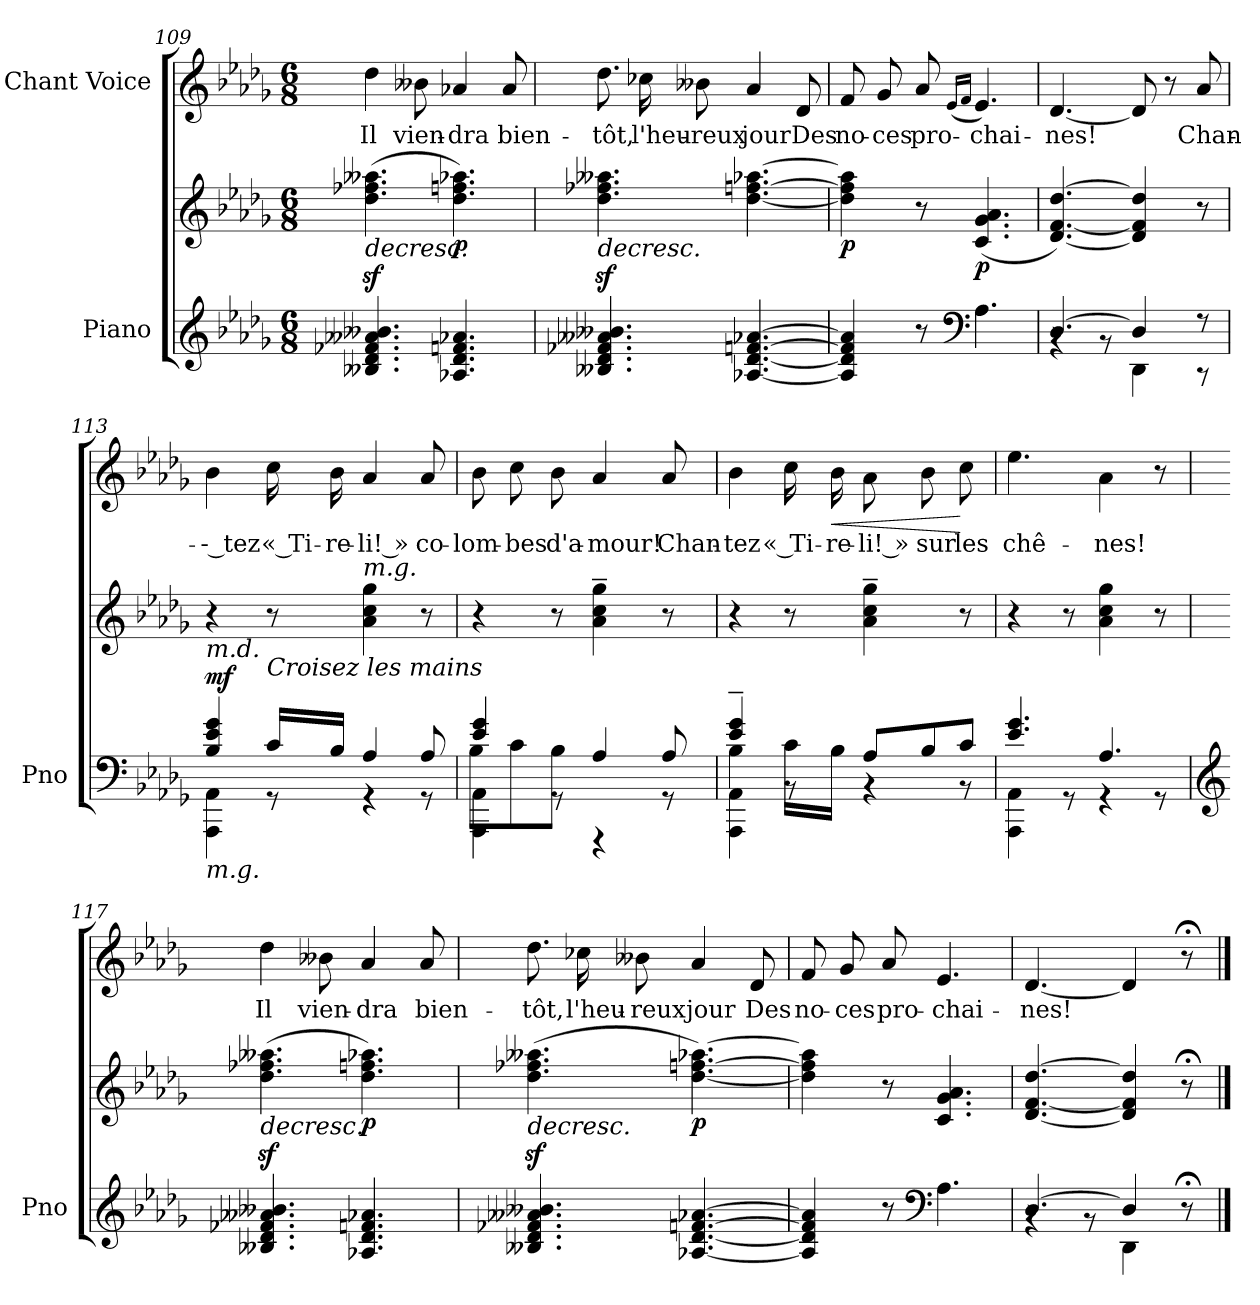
**kern	**kern	**dynam	**kern	**text	**dynam
*part2	*part2	*part2	*part1	*part1	*part1
*staff3	*staff2	*staff2/3	*staff1	*staff1	*staff1
*I"Piano	*	*	*I"Chant Voice	*	*
*I'Pno	*	*	*	*	*
!!LO:LB:g=z
*clefG2	*clefG2	*	*clefG2	*	*
*k[b-e-a-d-g-]	*k[b-e-a-d-g-]	*	*k[b-e-a-d-g-]	*	*
*M6/8	*M6/8	*	*M6/8	*	*
=109	=109	=109	=109	=109	=109
!	!	!LO:HP:b	!	!LO:LY:b	!
4.B--X/ 4.d-/ 4.f-X/ 4.a--X/ 4.b--X/	(>4.dd-\z< 4.ff-X\z< 4.aa--X\z<	>	4dd-\	Il	.
!	!	!	!	!LO:LY:b	!
.	.	.	8b--X\	vien-	.
!	!	!LO:DY:b	!	!LO:LY:b	!
4.A-X/ 4.d-/ 4.fn/ 4.a-X/	4.dd-\ 4.ffn\ 4.aa-X\)	p	4a-X/	-dra	.
!	!	!	!	!LO:LY:b	!
.	.	.	8a-/	bien-	.
.	.	]	.	.	.
=110	=110	=110	=110	=110	=110
!	!	!LO:HP:b	!	!LO:LY:b	!
4.B--X/ 4.d-/ 4.f-X/ 4.a--X/ 4.b--X/	4.dd-\z< 4.ff-X\z< 4.aa--X\z<	>	8.dd-\	-tôt,	.
!	!	!	!	!LO:LY:b	!
.	.	.	16cc-X\	l'heu-	.
!	!	!	!	!LO:LY:b	!
.	.	.	8b--X\	-reux	.
!	!	!	!	!LO:LY:b	!
[4.A-X/ [4.d-/ [4.fn/ [4.a-X/	[4.dd-\ [4.ffn\ [4.aa-X\	.	4a-/	jour	.
!	!	!	!	!LO:LY:b	!
.	.	.	8d-/	Des	.
=111	=111	=111	=111	=111	=111
!	!	!LO:DY:b	!	!LO:LY:b	!
4A-/] 4d-/] 4f/] 4a-/]	4dd-\] 4ff\] 4aa-\]	p	8f/	no-	.
!	!	!	!	!LO:LY:b	!
.	.	.	8g-/	-ces	.
!	!	!	!	!LO:LY:b	!
8r	8r	]	8a-/	pro-	.
*clefF4	*	*	*	*	*
.	.	.	(<16qe-/LL	.	.
.	.	.	16qf/JJ	.	.
!	!	!LO:DY:b	!	!LO:LY:b	!
4.A-\	(>4.c/ 4.g-/ 4.a-/	p	4.e-/)	-chai-	.
=112	=112	=112	=112	=112	=112
*^	*	*	*	*	*
!	!	!	!	!	!LO:LY:b	!
[4.D-/	4rBB	[4.d-/ [4.f/ [4.dd-/)	.	[4.d-/	-nes!	.
.	8rBB	.	.	.	.	.
4D-/]	4DD-\	4d-/] 4f/] 4dd-/]	.	8d-/]	.	.
.	.	.	.	8r	.	.
!	!	!	!	!	!LO:LY:b	!LO:DY:a
!	!	!	!	!	!	!LO:DY:n=1:a
8r	8r	8r	.	8a-/	Chan-	other-dynamics f
!!LO:LB:g=z
=113	=113	=113	=113	=113	=113	=113
!LO:TX:b:i:t=m.g.	!	!	!	!	!	!
!LO:TX:a:i:t=m.d.	!	!	!	!	!	!
!	!	!	!LO:DY:a=2	!	!LO:LY:b	!
4B-/ 4e-/ 4g-/	4AAA-\ 4AA-\	4r	mf	4b-\	-- tez	.
!	!	!LO:TX:b:i:t=Croisez les mains	!	!	!	!
!	!	!	!	!	!LO:LY:b	!
16c/LL	8r	8r	.	16cc\	« Ti-	.
!	!	!	!	!	!LO:LY:b	!
16B-/JJ	.	.	.	16b-\	-re-	.
!	!	!LO:TX:a:i:t=m.g.	!	!	!	!
!	!	!	!	!	!LO:LY:b	!
4A-/	4r	4a-\ 4cc\ 4gg-\	.	4a-/	-li! »	.
!	!	!	!	!	!LO:LY:b	!
8A-/	8r	8r	.	8a-/	co-	.
=114	=114	=114	=114	=114	=114	=114
*	*^	*	*	*	*	*
!	!	!	!	!	!	!LO:LY:b	!
4e-/ 4g-/	4AAA-\ 4AA-\	8B-\L	4r	.	8b-\	-lom-	.
!	!	!	!	!	!	!LO:LY:b	!
.	.	8c\	.	.	8cc\	-bes	.
!	!	!	!	!	!	!LO:LY:b	!
8rcyy	8rGG	8B-\J	8r	.	8b-\	d'a-	.
!	!	!	!	!	!	!LO:LY:b	!
4A-/	4ryy	4rFFF	4a-\~ 4cc\~ 4gg-\~	.	4a-/	-mour!	.
!	!	!	!	!	!	!LO:LY:b	!
8A-/	8rGG	8ryy	8r	.	8a-/	Chan-	.
=115	=115	=115	=115	=115	=115	=115	=115
!	!	!	!	!	!	!LO:LY:b	!
4e-/~ 4g-/~	4AAA-\ 4AA-\	4B-\	4r	.	4b-\	-tez	.
!	!	!	!	!	!	!LO:LY:b	!
16c\LL	8rBB	2ryy	8r	.	16cc\	-« Ti-	.
!	!	!	!	!	!	!LO:LY:b	!LO:HP:b
16B-\JJ	.	.	.	.	16b-\	-re-	<
!	!	!	!	!	!	!LO:LY:b	!
8A-/L	4rBB	.	4a-\~ 4cc\~ 4gg-\~	.	8a-\	-li! »	.
!	!	!	!	!	!	!LO:LY:b	!
8B-/	.	.	.	.	8b-\	sur	.
!	!	!	!	!	!	!LO:LY:b	!
8c/J	8rBB	.	8r	.	8cc\	les	[
*	*v	*v	*	*	*	*	*
=116	=116	=116	=116	=116	=116	=116
!	!	!	!	!	!LO:LY:b	!
4.e-/ 4.g-/	4AAA-\ 4AA-\	4r	.	4.ee-\	chê-	.
.	8r	8r	.	.	.	.
!	!	!	!	!	!LO:LY:b	!
4.A-/	4r	4a-\ 4cc\ 4gg-\	.	4a-\	-nes!	.
.	8r	8r	.	8r	.	.
*v	*v	*	*	*	*	*
!!LO:LB:g=z
=117	=117	=117	=117	=117	=117
*clefG2	*	*	*	*	*
*^	*	*	*	*	*
!	!	!	!LO:HP:b	!	!LO:LY:b	!
*v	*v	*	*	*	*	*
4.B--X/ 4.d-/ 4.f-X/ 4.a--X/ 4.b--X/	(>4.dd-\z< 4.ff-X\z< 4.aa--X\z<	>	4dd-\	Il	.
!	!	!	!	!LO:LY:b	!
.	.	.	8b--X\	vien-	.
!	!	!LO:DY:b	!	!LO:LY:b	!
4.A-X/ 4.d-/ 4.fn/ 4.a-X/	4.dd-\ 4.ffn\ 4.aa-X\)	p	4a-/	-dra	.
!	!	!	!	!LO:LY:b	!
.	.	.	8a-/	bien-	.
.	.	]	.	.	.
=118	=118	=118	=118	=118	=118
!	!	!LO:HP:b	!	!LO:LY:b	!
4.B--X/ 4.d-/ 4.f-X/ 4.a--X/ 4.b--X/	(>4.dd-\z< 4.ff-X\z< 4.aa--X\z<	>	8.dd-\	-tôt,	.
!	!	!	!	!LO:LY:b	!
.	.	.	16cc-X\	l'heu-	.
!	!	!	!	!LO:LY:b	!
.	.	.	8b--X\	-reux	.
!	!	!LO:DY:b	!	!LO:LY:b	!
[4.A-X/ [4.d-/ [4.fn/ [4.a-X/	[4.dd-\ [4.ffn\ [4.aa-X\)	p	4a-/	jour	.
!	!	!	!	!LO:LY:b	!
.	.	.	8d-/	Des	.
.	.	]	.	.	.
=119	=119	=119	=119	=119	=119
!	!	!	!	!LO:LY:b	!
4A-/] 4d-/] 4f/] 4a-/]	4dd-\] 4ff\] 4aa-\]	.	8f/	no-	.
!	!	!	!	!LO:LY:b	!
.	.	.	8g-/	-ces	.
!	!	!	!	!LO:LY:b	!
8r	8r	.	8a-/	pro-	.
*clefF4	*	*	*	*	*
!	!	!	!	!LO:LY:b	!
4.A-\	4.c/ 4.g-/ 4.a-/	.	4.e-/	-chai-	.
=120	=120	=120	=120	=120	=120
*^	*	*	*	*	*
!	!	!	!	!	!LO:LY:b	!
[4.D-/	4rBB	[4.d-/ [4.f/ [4.dd-/	.	[4.d-/	-nes!	.
.	8rBB	.	.	.	.	.
4D-/]	4DD-\	4d-/] 4f/] 4dd-/]	.	4d-/]	.	.
8r;<	8ryy	8r;<	.	8r;<	.	.
*v	*v	*	*	*	*	*
==	==	==	==	==	==
*-	*-	*-	*-	*-	*-
